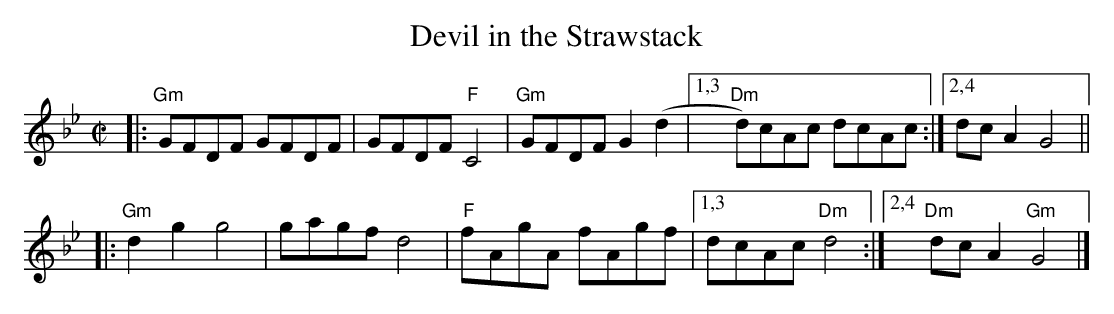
X:1
T:Devil in the Strawstack
M:C|
L:1/8
K:Gm
|: "Gm"GFDF GFDF | GFDF "F"C4 | "Gm"GFDF G2(d2 |1,3 "Dm"d)cAc dcAc :|2,4 dcA2 G4 ||
|: "Gm"d2g2 g4   | gagf    d4 |  "F"fAgA fAgf |1,3 dcAc "Dm"d4 :|2,4 "Dm"dcA2 "Gm"G4 |]
